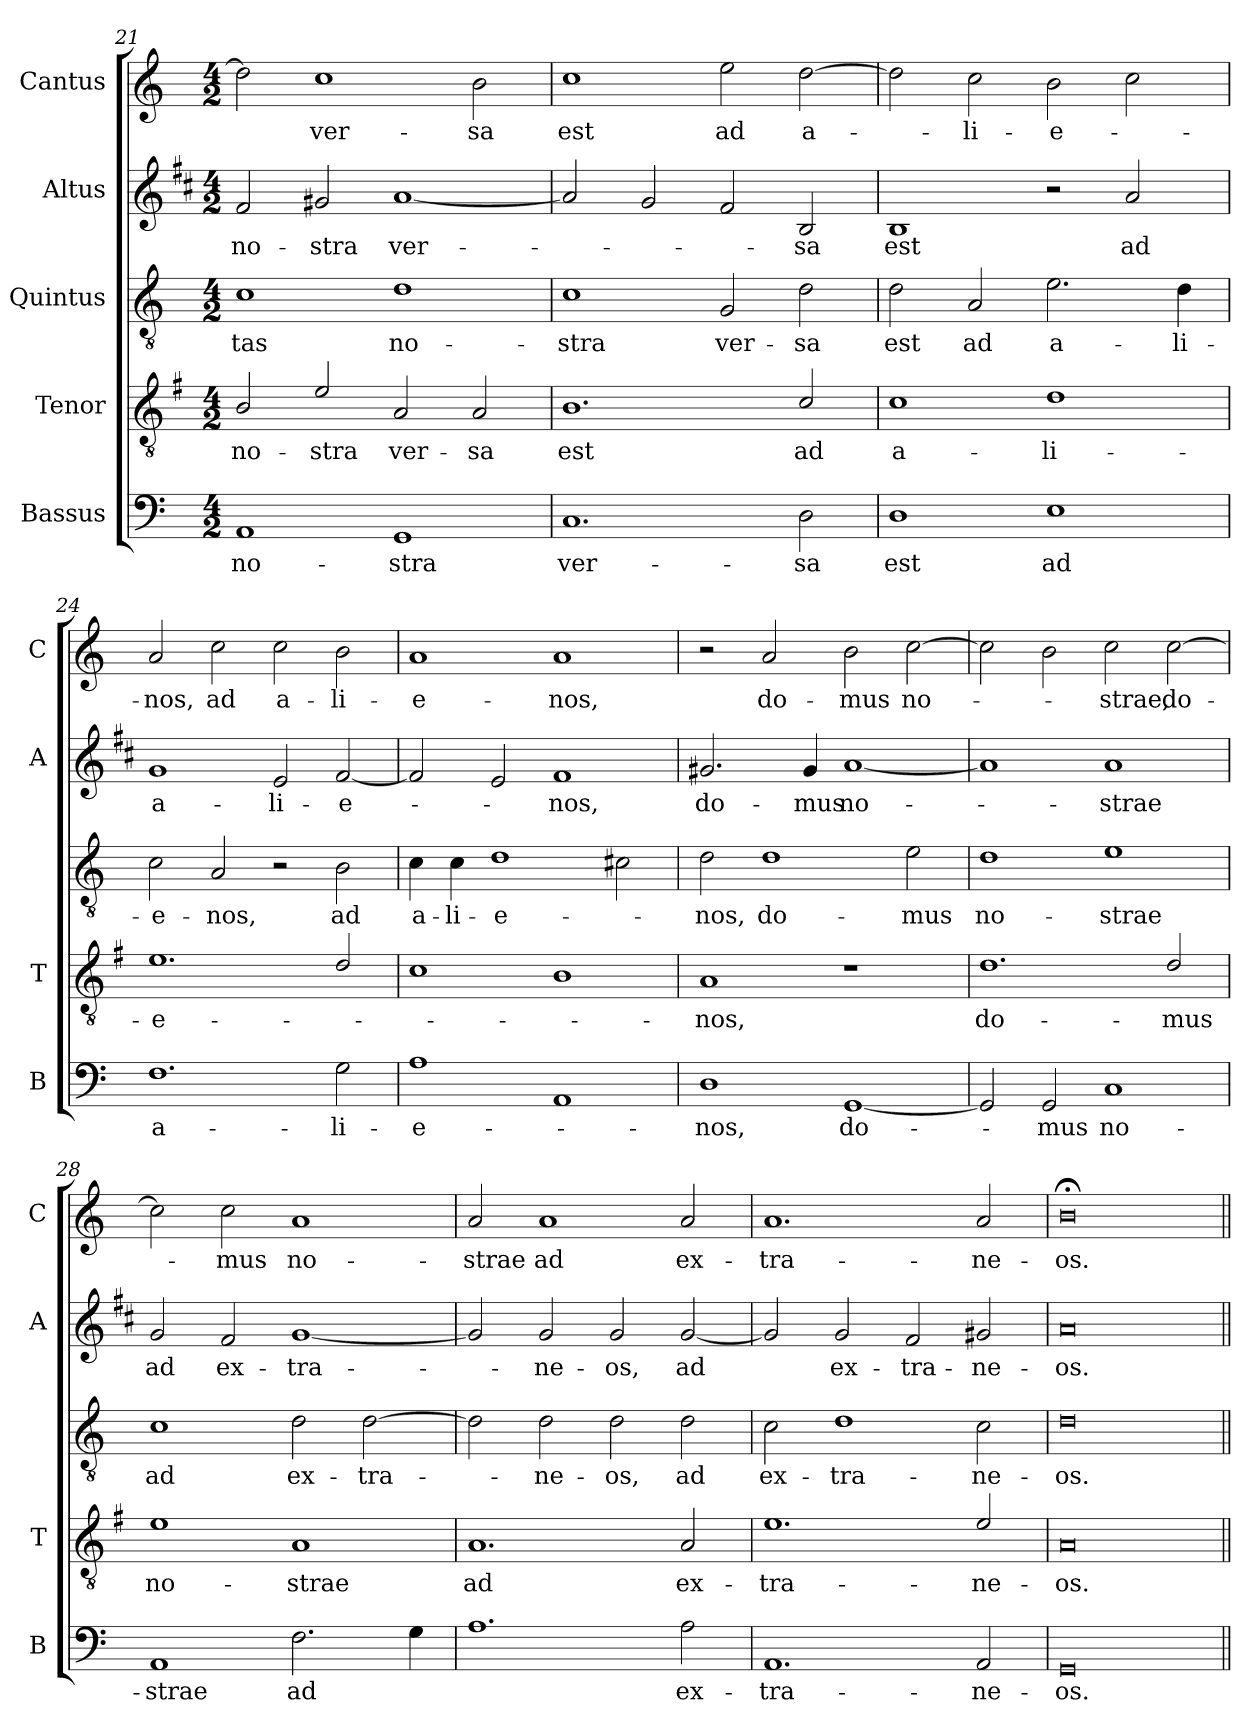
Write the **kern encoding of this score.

**kern	**text	**kern	**text	**kern	**text	**kern	**text	**kern	**text
*part5	*part5	*part4	*part4	*part3	*part3	*part2	*part2	*part1	*part1
*staff5	*staff5	*staff4	*staff4	*staff3	*staff3	*staff2	*staff2	*staff1	*staff1
*I"Bassus	*	*I"Tenor	*	*I"Quintus	*	*I"Altus	*	*I"Cantus	*
*I'B	*	*I'T	*	*	*	*I'A	*	*I'C	*
!!LO:LB:g=z
*clefF4	*	*clefGv2	*	*clefGv2	*	*clefG2	*	*clefG2	*
*	*	*ITrd4c7	*	*	*	*ITrd1c2	*	*	*
*k[]	*	*k[]	*	*k[]	*	*k[]	*	*k[]	*
*C:	*	*C:	*	*C:	*	*C:	*	*C:	*
*M4/2	*	*M4/2	*	*M4/2	*	*M4/2	*	*M4/2	*
=21	=21	=21	=21	=21	=21	=21	=21	=21	=21
!	!LO:LY:b	!	!LO:LY:b	!	!LO:LY:b	!	!LO:LY:b	!	!
1AA	no-	2E/	no-	1c	-tas	2e/	no-	2dd\]	.
!	!	!	!LO:LY:b	!	!	!	!LO:LY:b	!	!LO:LY:b
.	.	2A/	-stra	.	.	2f#X/	-stra	1cc	ver-
!	!LO:LY:b	!	!LO:LY:b	!	!LO:LY:b	!	!LO:LY:b	!	!
1GG	-stra	2D/	ver-	1d	no-	[1g	ver-	.	.
!	!	!	!LO:LY:b	!	!	!	!	!	!LO:LY:b
.	.	2D/	-sa	.	.	.	.	2b\	-sa
=22	=22	=22	=22	=22	=22	=22	=22	=22	=22
!	!LO:LY:b	!	!LO:LY:b	!	!LO:LY:b	!	!	!	!LO:LY:b
1.C	ver-	1.E	est	1c	-stra	2g/]	.	1cc	est
.	.	.	.	.	.	2f/	.	.	.
!	!	!	!	!	!LO:LY:b	!	!	!	!LO:LY:b
.	.	.	.	2G/	ver-	2e/	.	2ee\	ad
!	!LO:LY:b	!	!LO:LY:b	!	!LO:LY:b	!	!LO:LY:b	!	!LO:LY:b
2D\	-sa	2F/	ad	2d\	-sa	2A/	-sa	[2dd\	a-
=23	=23	=23	=23	=23	=23	=23	=23	=23	=23
!	!LO:LY:b	!	!LO:LY:b	!	!LO:LY:b	!	!LO:LY:b	!	!
1D	est	1F	a-	2d\	est	1A	est	2dd\]	.
!	!	!	!	!	!LO:LY:b	!	!	!	!LO:LY:b
.	.	.	.	2A/	ad	.	.	2cc\	-li-
!	!LO:LY:b	!	!LO:LY:b	!	!LO:LY:b	!	!	!	!LO:LY:b
1E	ad	1G	-li-	2.e\	a-	2r	.	2b\	-e-
!	!	!	!	!	!	!	!LO:LY:b	!	!
.	.	.	.	.	.	2g/	ad	2cc\	.
!	!	!	!	!	!LO:LY:b	!	!	!	!
.	.	.	.	4d\	-li-	.	.	.	.
=24	=24	=24	=24	=24	=24	=24	=24	=24	=24
!	!LO:LY:b	!	!LO:LY:b	!	!LO:LY:b	!	!LO:LY:b	!	!LO:LY:b
1.F	a-	1.A	-e-	2c\	-e-	1f	a-	2a/	-nos,
!	!	!	!	!	!LO:LY:b	!	!	!	!LO:LY:b
.	.	.	.	2A/	-nos,	.	.	2cc\	ad
!	!	!	!	!	!	!	!LO:LY:b	!	!LO:LY:b
.	.	.	.	2r	.	2d/	-li-	2cc\	a-
!	!LO:LY:b	!	!	!	!LO:LY:b	!	!LO:LY:b	!	!LO:LY:b
2G\	-li-	2G/	.	2B\	ad	[2e/	-e-	2b\	-li-
=25	=25	=25	=25	=25	=25	=25	=25	=25	=25
!	!LO:LY:b	!	!	!	!LO:LY:b	!	!	!	!LO:LY:b
1A	-e-	1F	.	4c\	a-	2e/]	.	1a	-e-
!	!	!	!	!	!LO:LY:b	!	!	!	!
.	.	.	.	4c\	-li-	.	.	.	.
!	!	!	!	!	!LO:LY:b	!	!	!	!
.	.	.	.	1d	-e-	2d/	.	.	.
!	!	!	!	!	!	!	!LO:LY:b	!	!LO:LY:b
1AA	.	1E	.	.	.	1e	-nos,	1a	-nos,
.	.	.	.	2c#X\	.	.	.	.	.
!!LO:PB:g=z
=26	=26	=26	=26	=26	=26	=26	=26	=26	=26
!	!LO:LY:b	!	!LO:LY:b	!	!LO:LY:b	!	!LO:LY:b	!	!
1D	-nos,	1D	-nos,	2d\	-nos,	2.f#X/	do-	2r	.
!	!	!	!	!	!LO:LY:b	!	!	!	!LO:LY:b
.	.	.	.	1d	do-	.	.	2a/	do-
!	!	!	!	!	!	!	!LO:LY:b	!	!
.	.	.	.	.	.	4f#/	-mus	.	.
!	!LO:LY:b	!	!	!	!	!	!LO:LY:b	!	!LO:LY:b
[1GG	do-	1r	.	.	.	[1g	no-	2b\	-mus
!	!	!	!	!	!LO:LY:b	!	!	!	!LO:LY:b
.	.	.	.	2e\	-mus	.	.	[2cc\	no-
=27	=27	=27	=27	=27	=27	=27	=27	=27	=27
!	!	!	!LO:LY:b	!	!LO:LY:b	!	!	!	!
2GG/]	.	1.G	do-	1d	no-	1g]	.	2cc\]	.
!	!LO:LY:b	!	!	!	!	!	!	!	!
2GG/	-mus	.	.	.	.	.	.	2b\	.
!	!LO:LY:b	!	!	!	!LO:LY:b	!	!LO:LY:b	!	!LO:LY:b
1C	no-	.	.	1e	-strae	1g	-strae	2cc\	-strae,
!	!	!	!LO:LY:b	!	!	!	!	!	!LO:LY:b
.	.	2G/	-mus	.	.	.	.	[2cc\	do-
=28	=28	=28	=28	=28	=28	=28	=28	=28	=28
!	!LO:LY:b	!	!LO:LY:b	!	!LO:LY:b	!	!LO:LY:b	!	!
1AA	-strae	1A	no-	1c	ad	2f/	ad	2cc\]	.
!	!	!	!	!	!	!	!LO:LY:b	!	!LO:LY:b
.	.	.	.	.	.	2e/	ex-	2cc\	-mus
!	!LO:LY:b	!	!LO:LY:b	!	!LO:LY:b	!	!LO:LY:b	!	!LO:LY:b
2.F\	ad	1D	-strae	2d\	ex-	[1f	-tra-	1a	no-
!	!	!	!	!	!LO:LY:b	!	!	!	!
.	.	.	.	[2d\	-tra-	.	.	.	.
4G\	.	.	.	.	.	.	.	.	.
=29	=29	=29	=29	=29	=29	=29	=29	=29	=29
!	!	!	!LO:LY:b	!	!	!	!	!	!LO:LY:b
1.A	.	1.D	ad	2d\]	.	2f/]	.	2a/	-strae
!	!	!	!	!	!LO:LY:b	!	!LO:LY:b	!	!LO:LY:b
.	.	.	.	2d\	-ne-	2f/	-ne-	1a	ad
!	!	!	!	!	!LO:LY:b	!	!LO:LY:b	!	!
.	.	.	.	2d\	-os,	2f/	-os,	.	.
!	!LO:LY:b	!	!LO:LY:b	!	!LO:LY:b	!	!LO:LY:b	!	!LO:LY:b
2A\	ex-	2D/	ex-	2d\	ad	[2f/	ad	2a/	ex-
=30	=30	=30	=30	=30	=30	=30	=30	=30	=30
!	!LO:LY:b	!	!LO:LY:b	!	!LO:LY:b	!	!	!	!LO:LY:b
1.AA	-tra-	1.A	-tra-	2c\	ex-	2f/]	.	1.a	-tra-
!	!	!	!	!	!LO:LY:b	!	!LO:LY:b	!	!
.	.	.	.	1d	-tra-	2f/	ex-	.	.
!	!	!	!	!	!	!	!LO:LY:b	!	!
.	.	.	.	.	.	2e/	-tra-	.	.
!	!LO:LY:b	!	!LO:LY:b	!	!LO:LY:b	!	!LO:LY:b	!	!LO:LY:b
2AA/	-ne-	2A/	-ne-	2c\	-ne-	2f#X/	-ne-	2a/	-ne-
=31	=31	=31	=31	=31	=31	=31	=31	=31	=31
!	!LO:LY:b	!	!LO:LY:b	!	!LO:LY:b	!	!LO:LY:b	!	!LO:LY:b
0GG	-os.	0D	-os.	0d	-os.	0g	-os.	0b;<	-os.
=||	=||	=||	=||	=||	=||	=||	=||	=||	=||
*-	*-	*-	*-	*-	*-	*-	*-	*-	*-
